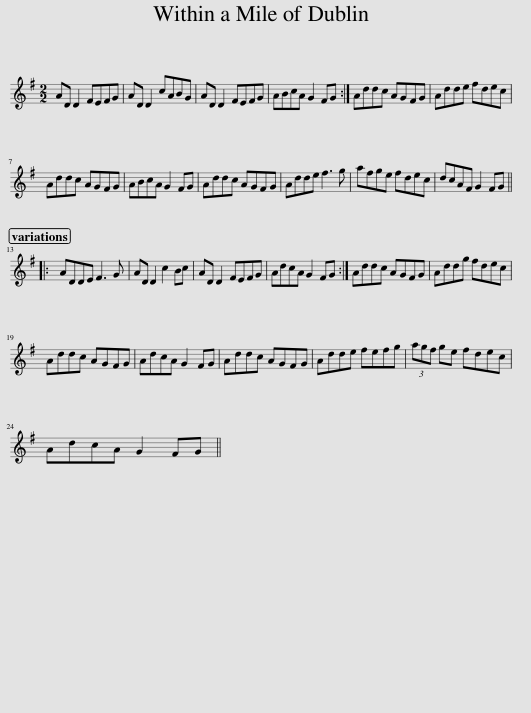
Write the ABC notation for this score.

X:1
L:1/8
M:2/2
I:linebreak $
K:G
V:1 treble
V:1
 AD D2 FEFG | AD D2 cABG | AD D2 FEFG | ABcA G2 FG :| Addc AGFG | %5
 Adde fdec |$ Addc AGFG | ABcA G2 FG | Addc AGFG | Adde f3 g | %10
 afge fdec | dcAF G2 FG |:$ ADDE F3 G | AD D2 c2 Bc | AD D2 FEFG | %15
 AdcA G2 FG :| Addc AGFG | Addg fdec |$ Addc AGFG | AdcA G2 FG | %20
 Addc AGFG | Adde fefg | (3agf ge fdec |$ AdcA G2 FG || %24
